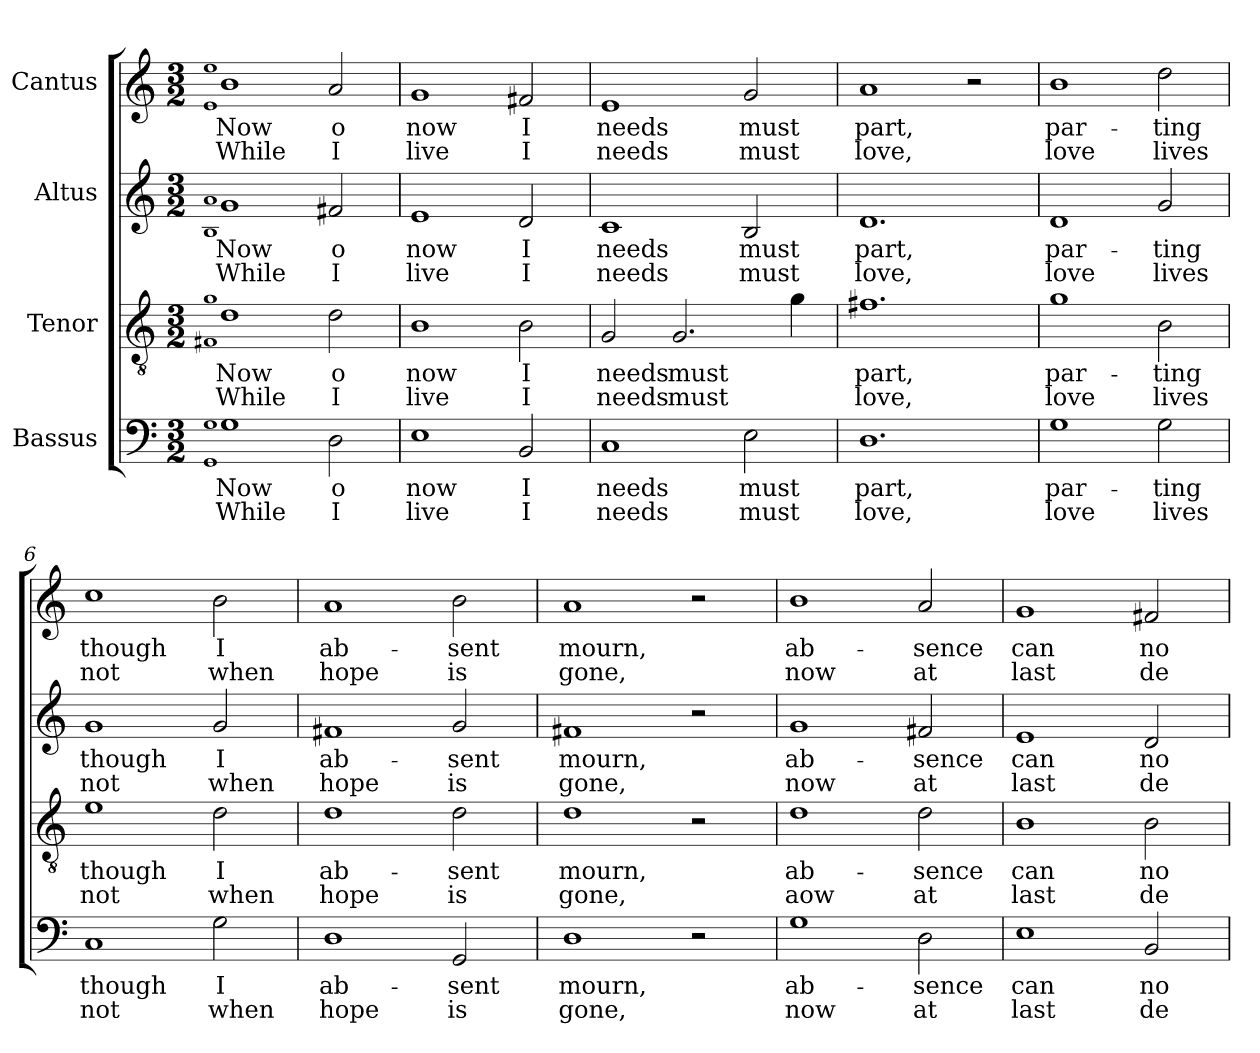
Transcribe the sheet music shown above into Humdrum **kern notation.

**kern	**text	**text	**kern	**text	**text	**kern	**text	**text	**kern	**text	**text
*part4	*part4	*part4	*part3	*part3	*part3	*part2	*part2	*part2	*part1	*part1	*part1
*staff4	*staff4	*staff4	*staff3	*staff3	*staff3	*staff2	*staff2	*staff2	*staff1	*staff1	*staff1
*I"Bassus	*	*	*I"Tenor	*	*	*I"Altus	*	*	*I"Cantus	*	*
*clefF4	*	*	*clefGv2	*	*	*clefG2	*	*	*clefG2	*	*
*k[]	*	*	*k[]	*	*	*k[]	*	*	*k[]	*	*
*M3/2	*	*	*M3/2	*	*	*M3/2	*	*	*M3/2	*	*
=1	=1	=1	=1	=1	=1	=1	=1	=1	=1	=1	=1
1qGG 1qG	.	.	1qF#X 1qg	.	.	1qB 1qa	.	.	1qe 1qee	.	.
!	!LO:LY:b	!LO:LY:b	!	!LO:LY:b	!LO:LY:b	!	!LO:LY:b	!LO:LY:b	!	!LO:LY:b	!LO:LY:b
1G	Now	While	1d	Now	While	1g	Now	While	1b	Now	While
!	!LO:LY:b	!LO:LY:b	!	!LO:LY:b	!LO:LY:b	!	!LO:LY:b	!LO:LY:b	!	!LO:LY:b	!LO:LY:b
2D\	o	I	2d\	o	I	2f#X/	o	I	2a/	o	I
=2	=2	=2	=2	=2	=2	=2	=2	=2	=2	=2	=2
!	!LO:LY:b	!LO:LY:b	!	!LO:LY:b	!LO:LY:b	!	!LO:LY:b	!LO:LY:b	!	!LO:LY:b	!LO:LY:b
1E	now	live	1B	now	live	1e	now	live	1g	now	live
!	!LO:LY:b	!LO:LY:b	!	!LO:LY:b	!LO:LY:b	!	!LO:LY:b	!LO:LY:b	!	!LO:LY:b	!LO:LY:b
2BB/	I	I	2B\	I	I	2d/	I	I	2f#X/	I	I
=3	=3	=3	=3	=3	=3	=3	=3	=3	=3	=3	=3
!	!LO:LY:b	!LO:LY:b	!	!LO:LY:b	!LO:LY:b	!	!LO:LY:b	!LO:LY:b	!	!LO:LY:b	!LO:LY:b
1C	needs	needs	2G/	needs	needs	1c	needs	needs	1e	needs	needs
!	!	!	!	!LO:LY:b	!LO:LY:b	!	!	!	!	!	!
.	.	.	2.G/	must	must	.	.	.	.	.	.
!	!LO:LY:b	!LO:LY:b	!	!	!	!	!LO:LY:b	!LO:LY:b	!	!LO:LY:b	!LO:LY:b
2E\	must	must	.	.	.	2B/	must	must	2g/	must	must
.	.	.	4g\	.	.	.	.	.	.	.	.
=4	=4	=4	=4	=4	=4	=4	=4	=4	=4	=4	=4
!	!LO:LY:b	!LO:LY:b	!	!LO:LY:b	!LO:LY:b	!	!LO:LY:b	!LO:LY:b	!	!LO:LY:b	!LO:LY:b
1.D	part,	love,	1.f#X	part,	love,	1.d	part,	love,	1a	part,	love,
.	.	.	.	.	.	.	.	.	2r	.	.
=5	=5	=5	=5	=5	=5	=5	=5	=5	=5	=5	=5
!	!LO:LY:b	!LO:LY:b	!	!LO:LY:b	!LO:LY:b	!	!LO:LY:b	!LO:LY:b	!	!LO:LY:b	!LO:LY:b
1G	par-	love	1g	par-	love	1d	par-	love	1b	par-	love
!	!LO:LY:b	!LO:LY:b	!	!LO:LY:b	!LO:LY:b	!	!LO:LY:b	!LO:LY:b	!	!LO:LY:b	!LO:LY:b
2G\	ting	lives	2B\	ting	lives	2g/	ting	lives	2dd\	ting	lives
=6	=6	=6	=6	=6	=6	=6	=6	=6	=6	=6	=6
!	!LO:LY:b	!LO:LY:b	!	!LO:LY:b	!LO:LY:b	!	!LO:LY:b	!LO:LY:b	!	!LO:LY:b	!LO:LY:b
1C	though	not	1e	though	not	1g	though	not	1cc	though	not
!	!LO:LY:b	!LO:LY:b	!	!LO:LY:b	!LO:LY:b	!	!LO:LY:b	!LO:LY:b	!	!LO:LY:b	!LO:LY:b
2G\	I	when	2d\	I	when	2g/	I	when	2b\	I	when
=7	=7	=7	=7	=7	=7	=7	=7	=7	=7	=7	=7
!	!LO:LY:b	!LO:LY:b	!	!LO:LY:b	!LO:LY:b	!	!LO:LY:b	!LO:LY:b	!	!LO:LY:b	!LO:LY:b
1D	ab-	hope	1d	ab-	hope	1f#X	ab-	hope	1a	ab-	hope
!	!LO:LY:b	!LO:LY:b	!	!LO:LY:b	!LO:LY:b	!	!LO:LY:b	!LO:LY:b	!	!LO:LY:b	!LO:LY:b
2GG/	sent	is	2d\	sent	is	2g/	sent	is	2b\	sent	is
!!LO:LB:g=z
=8	=8	=8	=8	=8	=8	=8	=8	=8	=8	=8	=8
!	!LO:LY:b	!LO:LY:b	!	!LO:LY:b	!LO:LY:b	!	!LO:LY:b	!LO:LY:b	!	!LO:LY:b	!LO:LY:b
1D	mourn,	gone,	1d	mourn,	gone,	1f#X	mourn,	gone,	1a	mourn,	gone,
2r	.	.	2r	.	.	2r	.	.	2r	.	.
=9	=9	=9	=9	=9	=9	=9	=9	=9	=9	=9	=9
!	!LO:LY:b	!LO:LY:b	!	!LO:LY:b	!LO:LY:b	!	!LO:LY:b	!LO:LY:b	!	!LO:LY:b	!LO:LY:b
1G	ab-	now	1d	ab-	aow	1g	ab-	now	1b	ab-	now
!	!LO:LY:b	!LO:LY:b	!	!LO:LY:b	!LO:LY:b	!	!LO:LY:b	!LO:LY:b	!	!LO:LY:b	!LO:LY:b
2D\	sence	at	2d\	sence	at	2f#X/	sence	at	2a/	sence	at
=10	=10	=10	=10	=10	=10	=10	=10	=10	=10	=10	=10
!	!LO:LY:b	!LO:LY:b	!	!LO:LY:b	!LO:LY:b	!	!LO:LY:b	!LO:LY:b	!	!LO:LY:b	!LO:LY:b
1E	can	last	1B	can	last	1e	can	last	1g	can	last
!	!LO:LY:b	!LO:LY:b	!	!LO:LY:b	!LO:LY:b	!	!LO:LY:b	!LO:LY:b	!	!LO:LY:b	!LO:LY:b
2BB/	no	de-	2B\	no	de-	2d/	no	de-	2f#X/	no	de-
=	=	=	=	=	=	=	=	=	=	=	=
*-	*-	*-	*-	*-	*-	*-	*-	*-	*-	*-	*-
